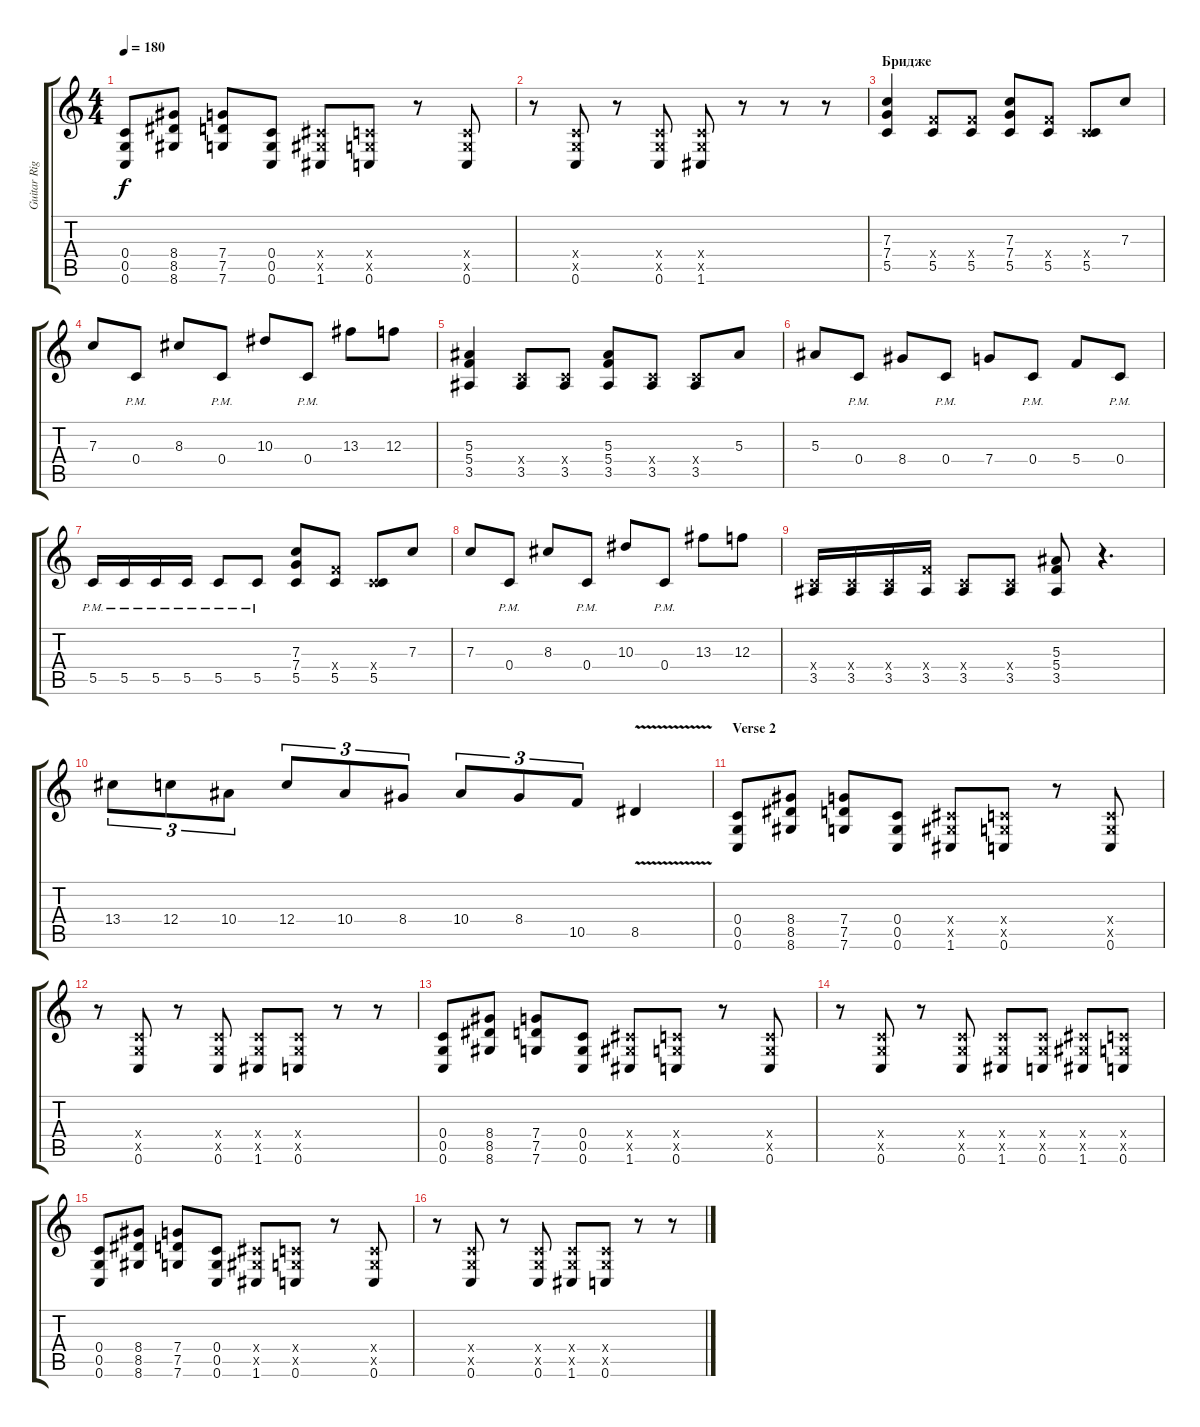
\track ("Guitar Right" "Guitar Rig") {instrument distortionguitar}
\staff {score tabs}
\tuning (D4 A3 F3 C3 G2 C2) {hide}
\ts (4 4)
\tempo 180
\clef g2
\ks c
(0.4 0.5 0.6).8{dy f} (8.4 8.5 8.6).8 (7.4 7.5 7.6).8 (0.4 0.5 0.6).8 (1.4{x} 1.5{x} 1.6).8 (0.4{x} 0.5{x} 0.6).8 r.8 (0.4{x} 0.5{x} 0.6).8 |
r.8 (0.4{x} 0.5{x} 0.6).8 r.8 (0.4{x} 0.5{x} 0.6).8 (0.4{x} 0.5{x} 1.6).8 r.8 r.8 r.8 |
\section ("" "Бридже")
(7.3 7.4 5.5).4 (5.4{x} 5.5).8 (5.4{x} 5.5).8 (7.3 7.4 5.5).8 (5.4{x} 5.5).8 (0.4{x} 5.5).8 7.3.8 |
7.3.8 0.4{pm}.8 8.3.8 0.4{pm}.8 10.3.8 0.4{pm}.8 13.3.8 12.3.8 |
(5.3 5.4 3.5).4 (0.4{x} 3.5).8 (0.4{x} 3.5).8 (5.3 5.4 3.5).8 (0.4{x} 3.5).8 (0.4{x} 3.5).8 5.3.8 |
5.3.8 0.4{pm}.8 8.4.8 0.4{pm}.8 7.4.8 0.4{pm}.8 5.4.8 0.4{pm}.8 |
5.5{pm}.16 5.5{pm}.16 5.5{pm}.16 5.5{pm}.16 5.5{pm}.8 5.5{pm}.8 (7.3 7.4 5.5).8 (5.4{x} 5.5).8 (0.4{x} 5.5).8 7.3.8 |
7.3.8 0.4{pm}.8 8.3.8 0.4{pm}.8 10.3.8 0.4{pm}.8 13.3.8 12.3.8 |
(0.4{x} 3.5).16 (0.4{x} 3.5).16 (0.4{x} 3.5).16 (5.4{x} 3.5).16 (0.4{x} 3.5).8 (0.4{x} 3.5).8 (5.3 5.4 3.5).8 r.4{d} |
13.4.8{tu (3 2)} 12.4.8{tu (3 2)} 10.4.8{tu (3 2)} 12.4.8{tu (3 2)} 10.4.8{tu (3 2)} 8.4.8{tu (3 2)} 10.4.8{tu (3 2)} 8.4.8{tu (3 2)} 10.5.8{tu (3 2)} 8.5{v}.4 |
\section ("" "Verse 2")
(0.4 0.5 0.6).8 (8.4 8.5 8.6).8 (7.4 7.5 7.6).8 (0.4 0.5 0.6).8 (1.4{x} 1.5{x} 1.6).8 (0.4{x} 0.5{x} 0.6).8 r.8 (0.4{x} 0.5{x} 0.6).8 |
r.8 (0.4{x} 0.5{x} 0.6).8 r.8 (0.4{x} 0.5{x} 0.6).8 (0.4{x} 0.5{x} 1.6).8 (0.4{x} 0.5{x} 0.6).8 r.8 r.8 |
(0.4 0.5 0.6).8 (8.4 8.5 8.6).8 (7.4 7.5 7.6).8 (0.4 0.5 0.6).8 (1.4{x} 1.5{x} 1.6).8 (0.4{x} 0.5{x} 0.6).8 r.8 (0.4{x} 0.5{x} 0.6).8 |
r.8 (0.4{x} 0.5{x} 0.6).8 r.8 (0.4{x} 0.5{x} 0.6).8 (0.4{x} 0.5{x} 1.6).8 (0.4{x} 0.5{x} 0.6).8 (1.4{x} 1.5{x} 1.6).8 (0.4{x} 0.5{x} 0.6).8 |
(0.4 0.5 0.6).8 (8.4 8.5 8.6).8 (7.4 7.5 7.6).8 (0.4 0.5 0.6).8 (1.4{x} 1.5{x} 1.6).8 (0.4{x} 0.5{x} 0.6).8 r.8 (0.4{x} 0.5{x} 0.6).8 |
r.8 (0.4{x} 0.5{x} 0.6).8 r.8 (0.4{x} 0.5{x} 0.6).8 (0.4{x} 0.5{x} 1.6).8 (0.4{x} 0.5{x} 0.6).8 r.8 r.8
